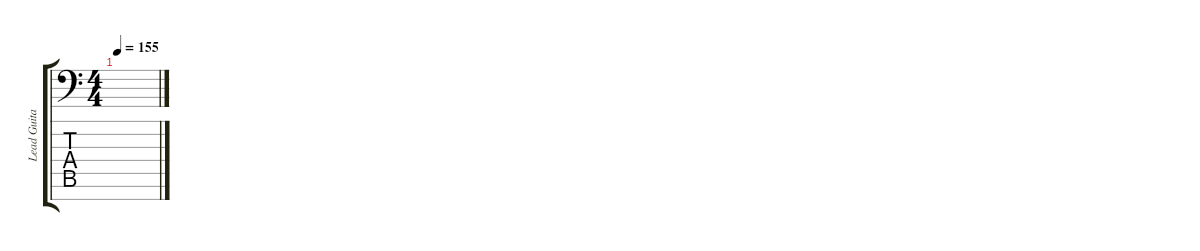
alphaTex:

\track ("Lead Guitar" "Lead Guita") {instrument overdrivenguitar}
\staff {score tabs}
\tuning (E4 B3 G3 D3 A2 E2 C-1) {hide}
\ts (4 4)
\tempo 155
\clef f4
\ks c
